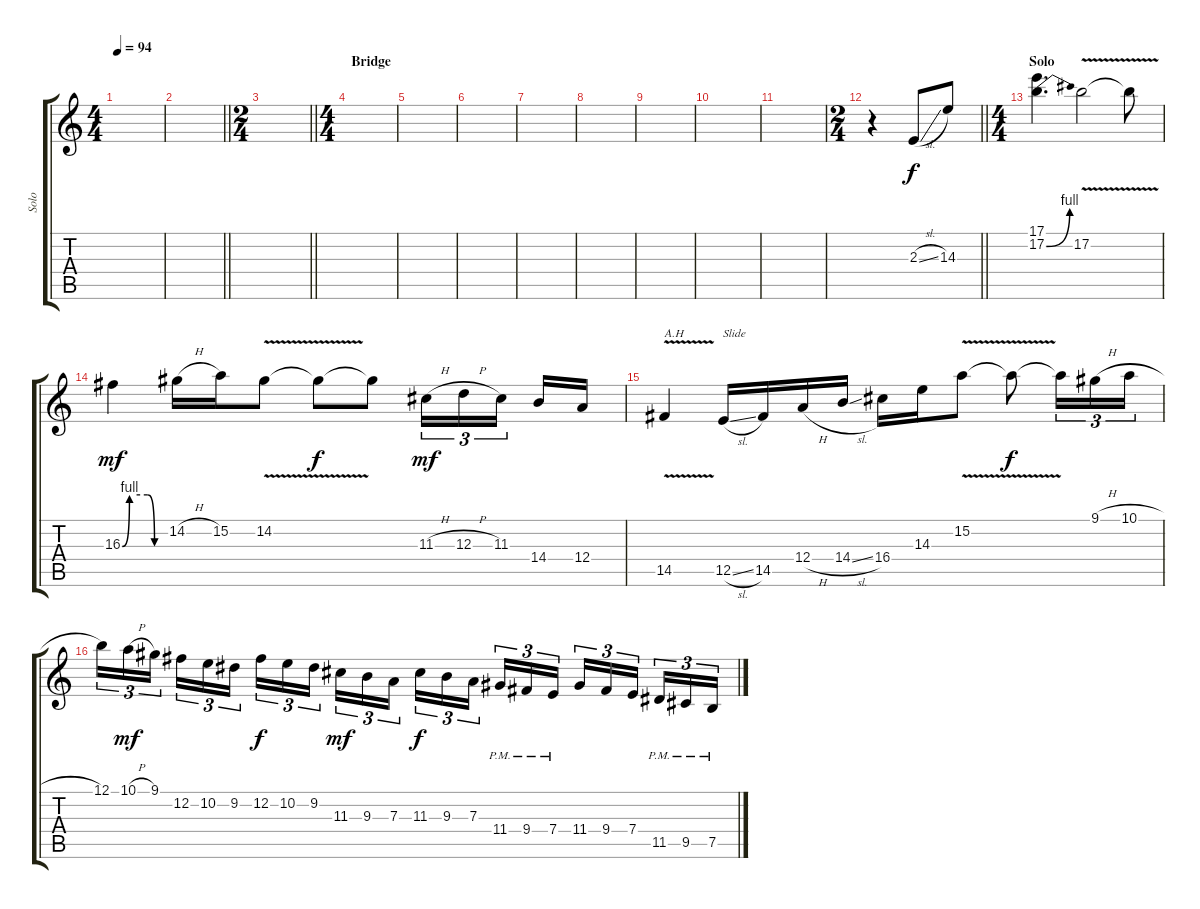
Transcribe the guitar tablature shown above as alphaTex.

\track ("Solo" "Solo") {instrument overdrivenguitar}
\staff {score tabs}
\tuning (B3 Gb3 D3 A2 E2 B1) {hide}
\ts (4 4)
\tempo 94
\clef g2
\ks c
|
\barLineRight lightlight
|
\ts (2 4)
\barLineRight lightlight
|
\ts (4 4)
\section ("" "Bridge")
|
|
|
|
|
|
|
|
\ts (2 4)
\barLineRight lightlight
r.4 2.3{sl}.8 14.3.8 |
\ts (4 4)
\section ("" "Solo")
(17.1 17.2{be (bend 0 0 60 4)}).4{d} 17.2{v}.2 17.2{t}.8{dy f} |
16.3{be (custom 0 0 10 4 35 4 45 0 60 0)}.4{dy mf} 14.2{h}.16 15.2.16 14.2{v}.8 14.2{t}.8{dy f} 14.2{t}.8 11.3{h}.16{tu (3 2) dy mf} 12.3{h}.16{tu (3 2)} 11.3.16{tu (3 2) beam splitsecondary} 14.4.16 12.4.16 |
14.5{v}.4{txt "A.H"} 12.5{sl}.16{txt "Slide"} 14.5.16 12.4{h}.16 14.4{sl}.16 16.4.16 14.3.16 15.2{v}.8 15.2{t}.8{dy f} 15.2{t}.16{tu (3 2)} 9.1{h}.16{tu (3 2)} 10.1{h}.16{tu (3 2)} |
12.1.16{tu (3 2)} 10.1{h}.16{tu (3 2) dy mf} 9.1.16{tu (3 2) beam splitsecondary} 12.2.16{tu (3 2)} 10.2.16{tu (3 2)} 9.2.16{tu (3 2)} 12.2.16{tu (3 2) dy f} 10.2.16{tu (3 2)} 9.2.16{tu (3 2) beam splitsecondary} 11.3.16{tu (3 2) dy mf} 9.3.16{tu (3 2)} 7.3.16{tu (3 2)} 11.3.16{tu (3 2) dy f} 9.3.16{tu (3 2)} 7.3.16{tu (3 2) beam splitsecondary} 11.4{pm}.16{tu (3 2)} 9.4{pm}.16{tu (3 2)} 7.4{pm}.16{tu (3 2)} 11.4.16{tu (3 2)} 9.4.16{tu (3 2)} 7.4.16{tu (3 2) beam splitsecondary} 11.5{pm}.16{tu (3 2)} 9.5{pm}.16{tu (3 2)} 7.5{pm}.16{tu (3 2)}
